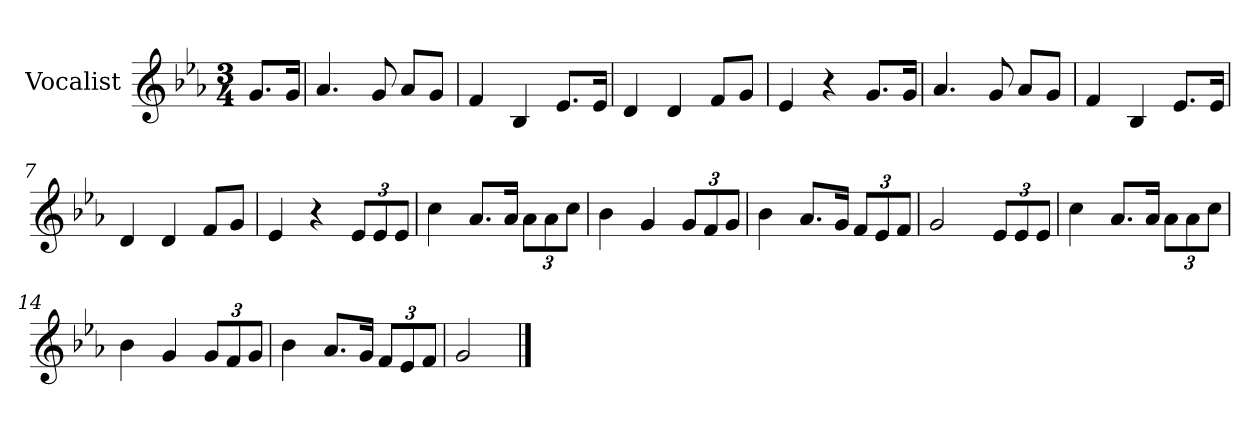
**kern
*part1
*staff1
*I"Vocalist
*k[b-e-a-]
*E-:
*M3/4
=
8.gL
16gJk
=1
4.a-
8g
8a-L
8gJ
=2
4f
4B-
8.e-L
16e-Jk
=3
4d
4d
8fL
8gJ
=4
4e-
4r
8.gL
16gJk
=5
4.a-
8g
8a-L
8gJ
=6
4f
4B-
8.e-L
16e-Jk
=7
4d
4d
8fL
8gJ
=8
4e-
4r
12e-L
12e-
12e-J
=9
4cc
8.a-L
16a-Jk
12a-L
12a-
12ccJ
=10
4b-
4g
12gL
12f
12gJ
=11
4b-
8.a-L
16gJk
12fL
12e-
12fJ
=12
2g
12e-L
12e-
12e-J
=13
4cc
8.a-L
16a-Jk
12a-L
12a-
12ccJ
=14
4b-
4g
12gL
12f
12gJ
=15
4b-
8.a-L
16gJk
12fL
12e-
12fJ
=16
2g
==
*-
